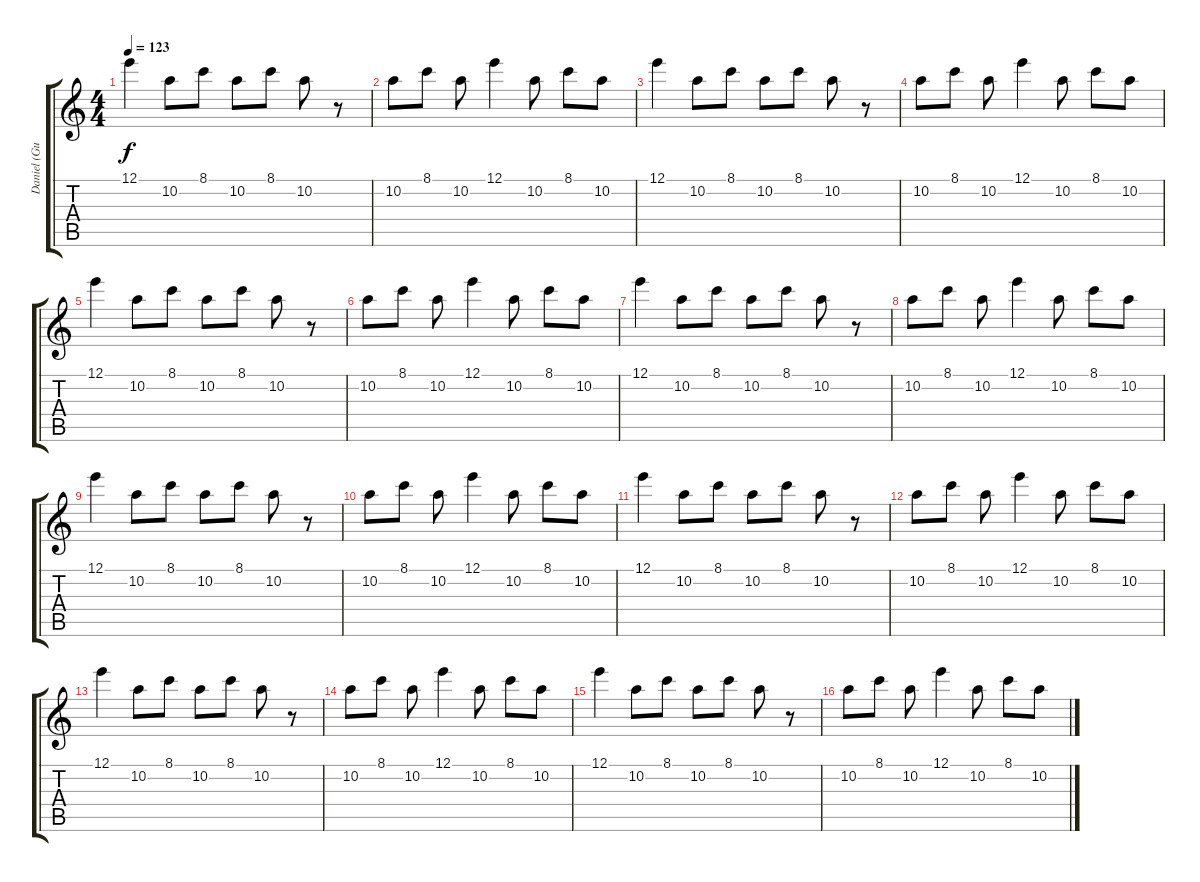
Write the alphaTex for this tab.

\track ("Daniel (Guitar Aux)" "Daniel (Gu") {instrument electricguitarclean}
\staff {score tabs}
\tuning (E4 B3 G3 D3 A2 E2) {hide}
\ts (4 4)
\tempo 123
\clef g2
\ks c
12.1.4{dy f} 10.2.8 8.1.8 10.2.8 8.1.8 10.2.8 r.8 |
10.2.8 8.1.8 10.2.8 12.1.4 10.2.8 8.1.8 10.2.8 |
12.1.4 10.2.8 8.1.8 10.2.8 8.1.8 10.2.8 r.8 |
10.2.8 8.1.8 10.2.8 12.1.4 10.2.8 8.1.8 10.2.8 |
12.1.4 10.2.8 8.1.8 10.2.8 8.1.8 10.2.8 r.8 |
10.2.8 8.1.8 10.2.8 12.1.4 10.2.8 8.1.8 10.2.8 |
12.1.4 10.2.8 8.1.8 10.2.8 8.1.8 10.2.8 r.8 |
10.2.8 8.1.8 10.2.8 12.1.4 10.2.8 8.1.8 10.2.8 |
12.1.4 10.2.8 8.1.8 10.2.8 8.1.8 10.2.8 r.8 |
10.2.8 8.1.8 10.2.8 12.1.4 10.2.8 8.1.8 10.2.8 |
12.1.4 10.2.8 8.1.8 10.2.8 8.1.8 10.2.8 r.8 |
10.2.8 8.1.8 10.2.8 12.1.4 10.2.8 8.1.8 10.2.8 |
12.1.4 10.2.8 8.1.8 10.2.8 8.1.8 10.2.8 r.8 |
10.2.8 8.1.8 10.2.8 12.1.4 10.2.8 8.1.8 10.2.8 |
12.1.4 10.2.8 8.1.8 10.2.8 8.1.8 10.2.8 r.8 |
10.2.8 8.1.8 10.2.8 12.1.4 10.2.8 8.1.8 10.2.8
